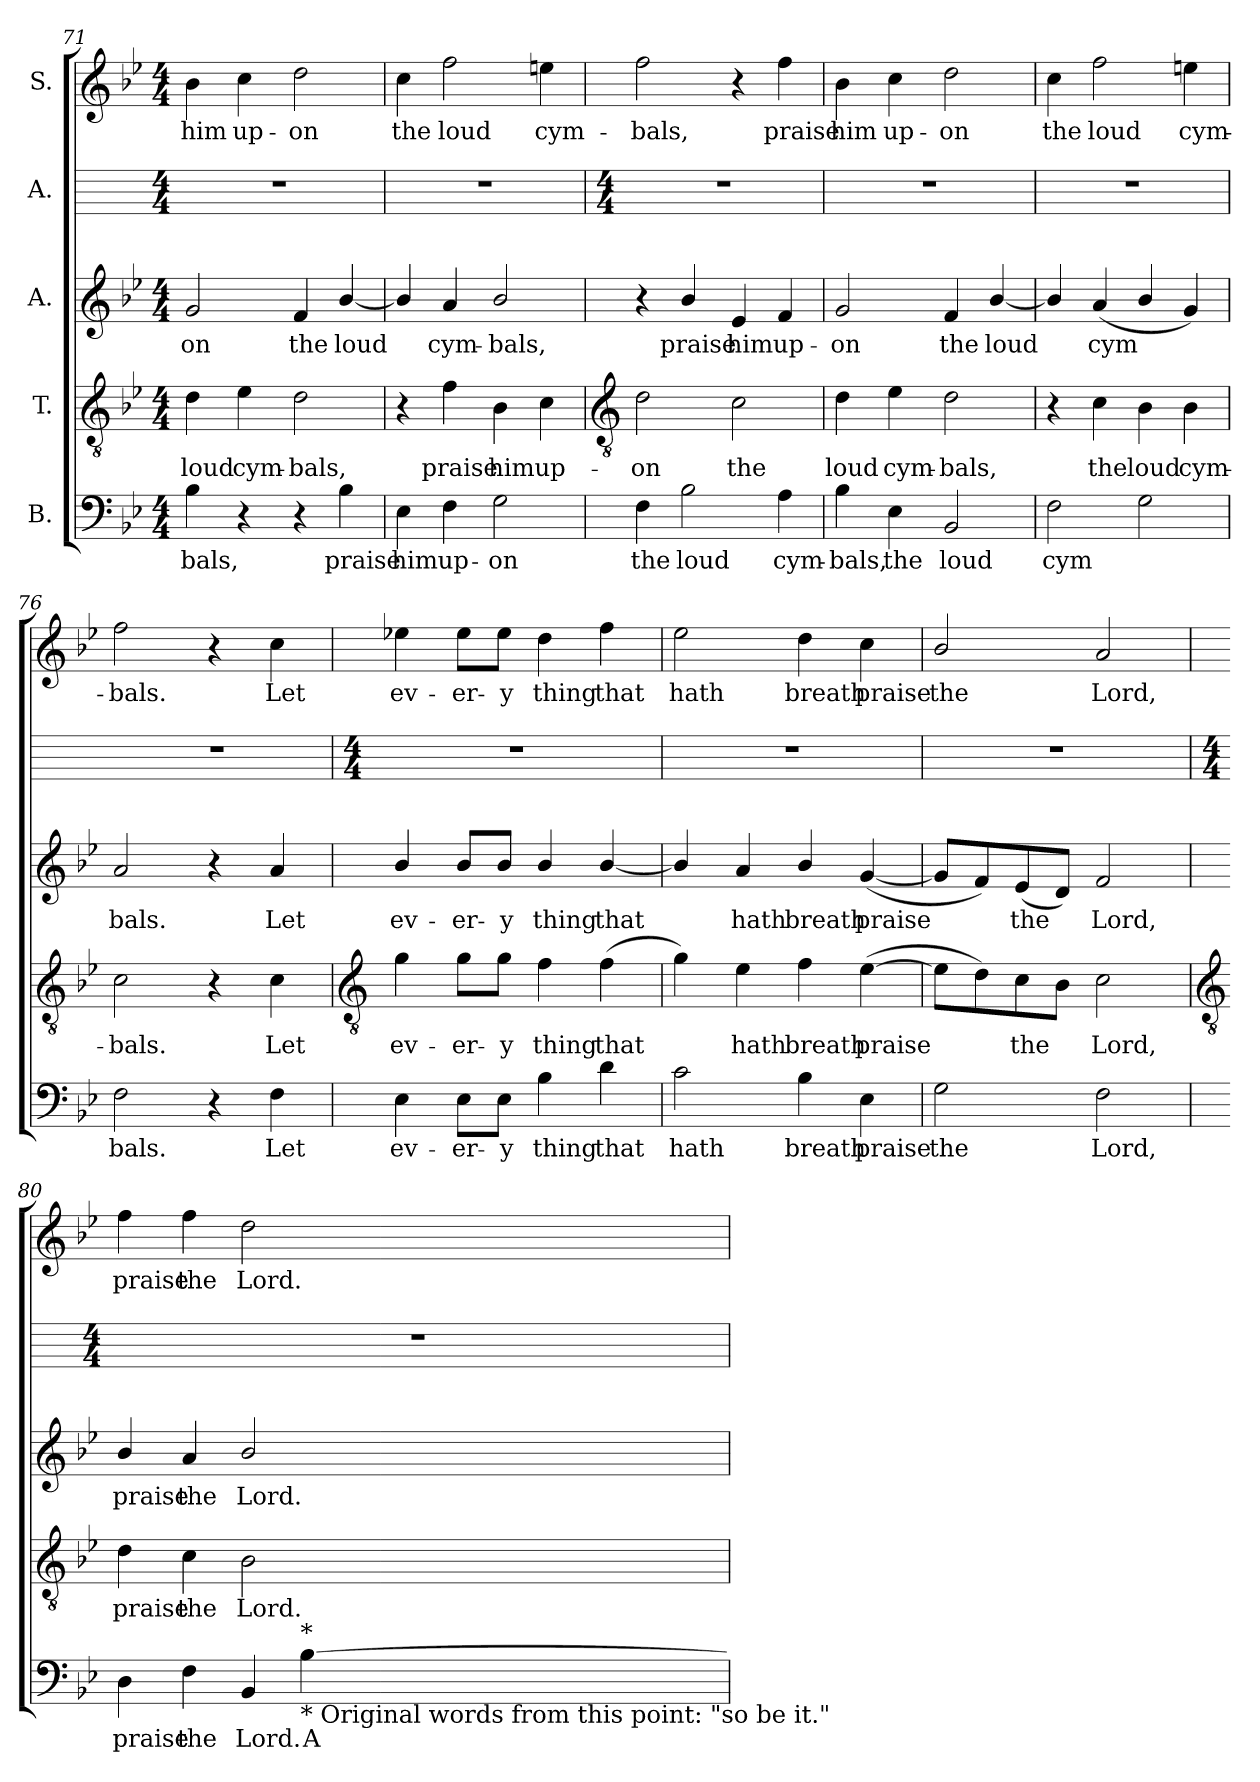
**kern	**text	**kern	**text	**kern	**text	**kern	**kern	**text
*part5	*part5	*part4	*part4	*part3	*part3	*part2	*part1	*part1
*staff5	*staff5	*staff4	*staff4	*staff3	*staff3	*staff2	*staff1	*staff1
*I"B.	*	*I"T.	*	*I"A.	*	*I"A.	*I"S.	*
*clefF4	*	*clefGv2	*	*clefG2	*	*	*clefG2	*
*k[b-e-]	*	*k[b-e-]	*	*k[b-e-]	*	*	*k[b-e-]	*
*B-:	*	*B-:	*	*B-:	*	*	*B-:	*
*M4/4	*	*M4/4	*	*M4/4	*	*M4/4	*M4/4	*
=71	=71	=71	=71	=71	=71	=71	=71	=71
!	!LO:LY:b	!	!LO:LY:b	!	!LO:LY:b	!	!	!LO:LY:b
4B-	-bals,	4d	loud	2g	-on	1r	4b-	him
!	!	!	!LO:LY:b	!	!	!	!	!LO:LY:b
4r	.	4e-	cym-	.	.	.	4cc	up-
!	!	!	!LO:LY:b	!	!LO:LY:b	!	!	!LO:LY:b
4r	.	2d	-bals,	4f	the	.	2dd	-on
!	!LO:LY:b	!	!	!	!LO:LY:b	!	!	!
4B-	praise	.	.	[4b-/	loud	.	.	.
=72	=72	=72	=72	=72	=72	=72	=72	=72
!	!LO:LY:b	!	!	!	!	!	!	!LO:LY:b
4E-	him	4r	.	4b-/]	.	1r	4cc	the
!	!LO:LY:b	!	!LO:LY:b	!	!LO:LY:b	!	!	!LO:LY:b
4F	up-	4f	praise	4a	cym-	.	2ff	loud
!	!LO:LY:b	!	!LO:LY:b	!	!LO:LY:b	!	!	!
2G	-on	4B-	him	2b-/	-bals,	.	.	.
!	!	!	!LO:LY:b	!	!	!	!	!LO:LY:b
.	.	4c	up-	.	.	.	4een	cym-
!!LO:LB:g=z
=73	=73	=73	=73	=73	=73	=73	=73	=73
*	*	*clefGv2	*	*	*	*	*	*
*	*	*	*	*	*	*M4/4	*	*
!	!LO:LY:b	!	!LO:LY:b	!	!	!	!	!LO:LY:b
4F	the	2d	-on	4r	.	1r	2ff	-bals,
!	!LO:LY:b	!	!	!	!LO:LY:b	!	!	!
2B-	loud	.	.	4b-/	praise	.	.	.
!	!	!	!LO:LY:b	!	!LO:LY:b	!	!	!
.	.	2c	the	4e-	him	.	4r	.
!	!LO:LY:b	!	!	!	!LO:LY:b	!	!	!LO:LY:b
4A	cym-	.	.	4f	up-	.	4ff	praise
=74	=74	=74	=74	=74	=74	=74	=74	=74
!	!LO:LY:b	!	!LO:LY:b	!	!LO:LY:b	!	!	!LO:LY:b
4B-	-bals,	4d	loud	2g	-on	1r	4b-	him
!	!LO:LY:b	!	!LO:LY:b	!	!	!	!	!LO:LY:b
4E-	the	4e-	cym-	.	.	.	4cc	up-
!	!LO:LY:b	!	!LO:LY:b	!	!LO:LY:b	!	!	!LO:LY:b
2BB-	loud	2d	-bals,	4f	the	.	2dd	-on
!	!	!	!	!	!LO:LY:b	!	!	!
.	.	.	.	[4b-/	loud	.	.	.
=75	=75	=75	=75	=75	=75	=75	=75	=75
!	!LO:LY:b	!	!	!	!	!	!	!LO:LY:b
2F	cym	4r	.	4b-/]	.	1r	4cc	the
!	!	!	!LO:LY:b	!	!LO:LY:b	!	!	!LO:LY:b
.	.	4c	the	(<4a/	cym	.	2ff	loud
!	!	!	!LO:LY:b	!	!	!	!	!
2G	.	4B-	loud	4b-/	.	.	.	.
!	!	!	!LO:LY:b	!	!	!	!	!LO:LY:b
.	.	4B-	cym-	4g/)	.	.	4een	cym-
=76	=76	=76	=76	=76	=76	=76	=76	=76
!	!LO:LY:b	!	!LO:LY:b	!	!LO:LY:b	!	!	!LO:LY:b
2F	bals.	2c	-bals.	2a	bals.	1r	2ff	-bals.
4r	.	4r	.	4r	.	.	4r	.
!	!LO:LY:b	!	!LO:LY:b	!	!LO:LY:b	!	!	!LO:LY:b
4F	Let	4c	Let	4a	Let	.	4cc	Let
!!LO:LB:g=z
=77	=77	=77	=77	=77	=77	=77	=77	=77
*	*	*clefGv2	*	*	*	*	*	*
*	*	*	*	*	*	*M4/4	*	*
!	!LO:LY:b	!	!LO:LY:b	!	!LO:LY:b	!	!	!LO:LY:b
4E-	ev-	4g	ev-	4b-/	ev-	1r	4ee-X	ev-
!	!LO:LY:b	!	!LO:LY:b	!	!LO:LY:b	!	!	!LO:LY:b
8E-L	-er-	8gL	-er-	8b-/L	-er-	.	8ee-L	-er-
!	!LO:LY:b	!	!LO:LY:b	!	!LO:LY:b	!	!	!LO:LY:b
8E-J	-y	8gJ	-y	8b-/J	-y	.	8ee-J	-y
!	!LO:LY:b	!	!LO:LY:b	!	!LO:LY:b	!	!	!LO:LY:b
4B-	thing	4f	thing	4b-/	thing	.	4dd	thing
!	!LO:LY:b	!	!LO:LY:b	!	!LO:LY:b	!	!	!LO:LY:b
4d	that	(>4f	that	[4b-/	that	.	4ff	that
=78	=78	=78	=78	=78	=78	=78	=78	=78
!	!LO:LY:b	!	!	!	!	!	!	!LO:LY:b
2c	hath	4g)	.	4b-/]	.	1r	2ee-	hath
!	!	!	!LO:LY:b	!	!LO:LY:b	!	!	!
.	.	4e-	hath	4a/	hath	.	.	.
!	!LO:LY:b	!	!LO:LY:b	!	!LO:LY:b	!	!	!LO:LY:b
4B-	breath	4f	breath	4b-/	breath	.	4dd	breath
!	!LO:LY:b	!	!LO:LY:b	!	!LO:LY:b	!	!	!LO:LY:b
4E-	praise	(>[4e-	praise	(<[4g/	praise	.	4cc	praise
=79	=79	=79	=79	=79	=79	=79	=79	=79
!	!LO:LY:b	!	!	!	!	!	!	!LO:LY:b
2G	the	8e-L]	.	8g/L]	.	1r	2b-/	the
.	.	8d)	.	8f/)	.	.	.	.
!	!	!	!LO:LY:b	!	!LO:LY:b	!	!	!
.	.	8c	the	(<8e-/	the	.	.	.
.	.	8B-J	.	8d/J)	.	.	.	.
!	!LO:LY:b	!	!LO:LY:b	!	!LO:LY:b	!	!	!LO:LY:b
2F	Lord,	2c	Lord,	2f/	Lord,	.	2a	Lord,
!!LO:LB:g=z
=80	=80	=80	=80	=80	=80	=80	=80	=80
*	*	*clefGv2	*	*	*	*	*	*
*	*	*	*	*	*	*M4/4	*	*
!	!LO:LY:b	!	!LO:LY:b	!	!LO:LY:b	!	!	!LO:LY:b
4D	praise	4d	praise	4b-/	praise	1r	4ff	praise
!	!LO:LY:b	!	!LO:LY:b	!	!LO:LY:b	!	!	!LO:LY:b
4F	the	4c	the	4a/	the	.	4ff	the
!	!LO:LY:b	!	!LO:LY:b	!	!LO:LY:b	!	!	!LO:LY:b
4BB-	Lord.	2B-	Lord.	2b-/	Lord.	.	2dd	Lord.
!LO:TX:b:t=* Original words from this point&colon; "so be it."	!	!	!	!	!	!	!	!
!LO:TX:a:t=*	!	!	!	!	!	!	!	!
!	!LO:LY:b	!	!	!	!	!	!	!
[4B-	A	.	.	.	.	.	.	.
=	=	=	=	=	=	=	=	=
*-	*-	*-	*-	*-	*-	*-	*-	*-
